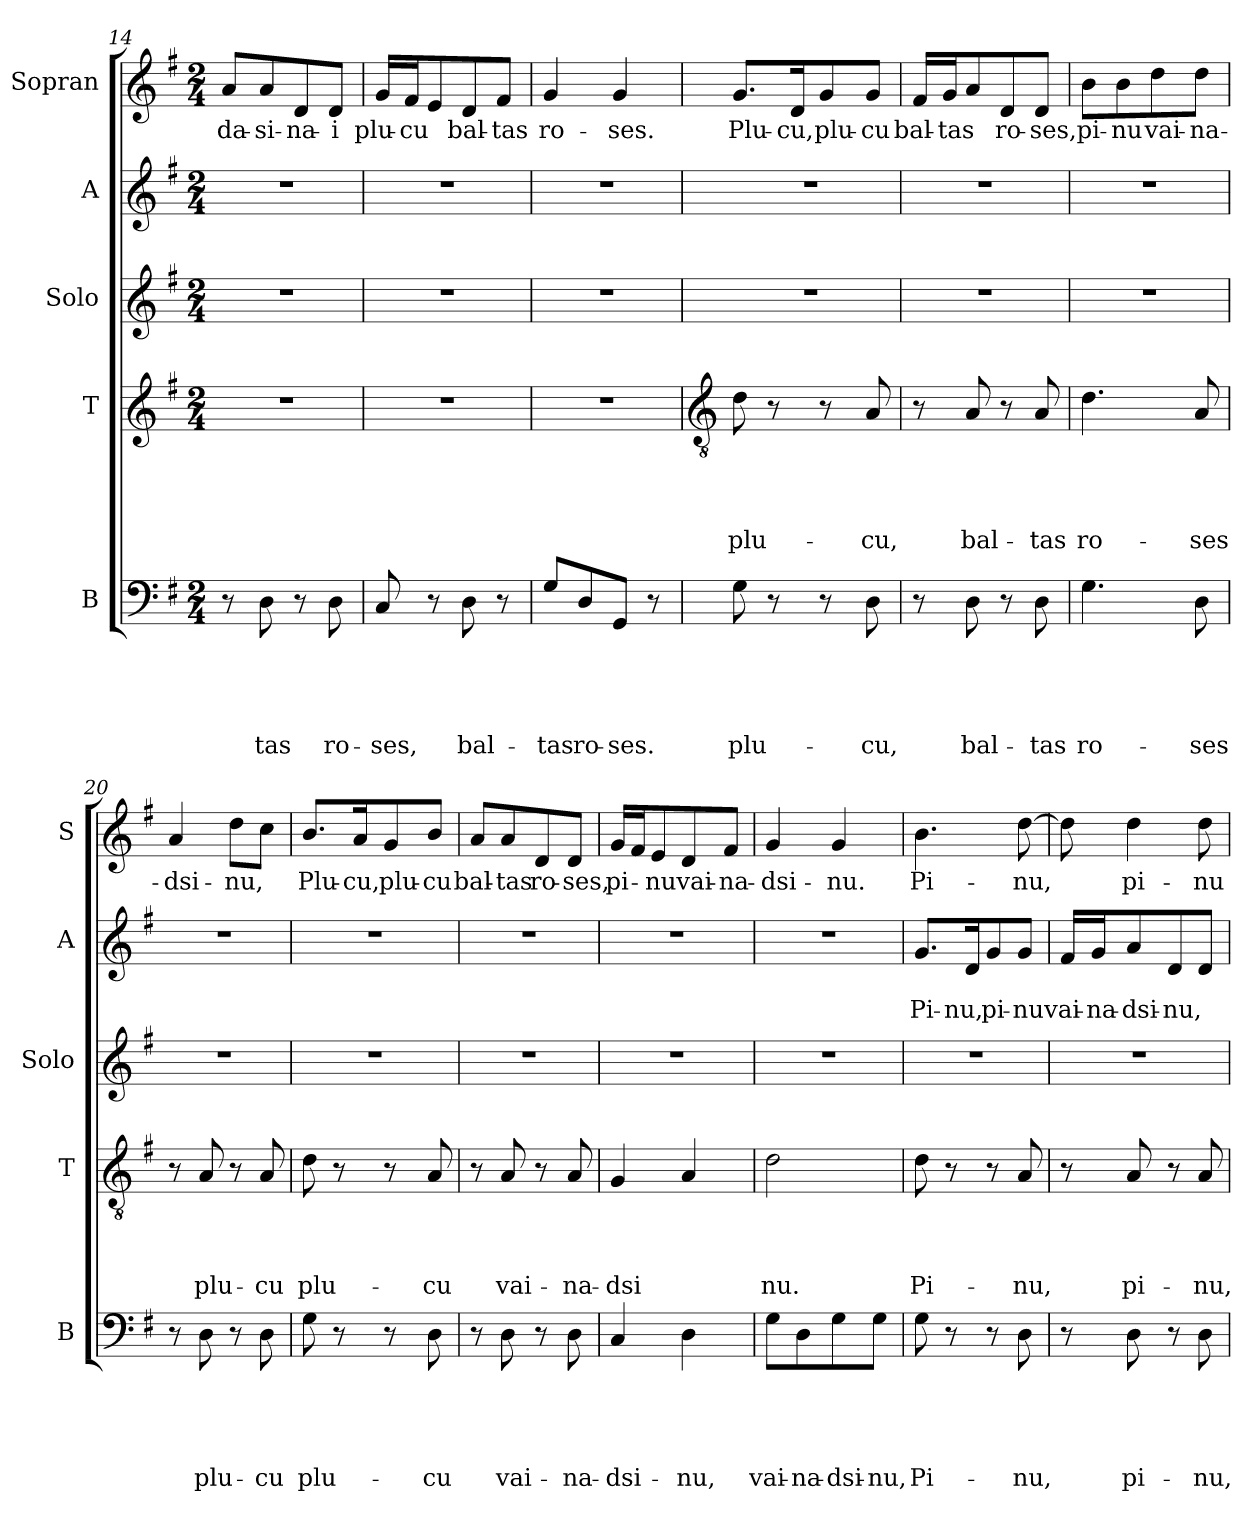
**kern	**text	**text	**text	**text	**text	**kern	**text	**text	**text	**text	**kern	**kern	**text	**text	**kern	**text
*part5	*part5	*part5	*part5	*part5	*part5	*part4	*part4	*part4	*part4	*part4	*part3	*part2	*part2	*part2	*part1	*part1
*staff5	*staff5	*staff5	*staff5	*staff5	*staff5	*staff4	*staff4	*staff4	*staff4	*staff4	*staff3	*staff2	*staff2	*staff2	*staff1	*staff1
*I"B	*	*	*	*	*	*I"T	*	*	*	*	*I"Solo	*I"A	*	*	*I"Sopran	*
*I'B	*	*	*	*	*	*I'T	*	*	*	*	*I'Solo	*I'A	*	*	*I'S	*
*clefF4	*	*	*	*	*	*clefG2	*	*	*	*	*clefG2	*clefG2	*	*	*clefG2	*
*k[f#]	*	*	*	*	*	*k[f#]	*	*	*	*	*k[f#]	*k[f#]	*	*	*k[f#]	*
*G:	*	*	*	*	*	*G:	*	*	*	*	*G:	*G:	*	*	*G:	*
*M2/4	*	*	*	*	*	*M2/4	*	*	*	*	*M2/4	*M2/4	*	*	*M2/4	*
=14	=14	=14	=14	=14	=14	=14	=14	=14	=14	=14	=14	=14	=14	=14	=14	=14
!	!	!	!	!	!	!	!	!	!	!	!	!	!	!	!	!LO:LY:b
8r	.	.	.	.	.	2r	.	.	.	.	2r	2r	.	.	8a/L	da-
!	!	!	!	!	!LO:LY:b	!	!	!	!	!	!	!	!	!	!	!LO:LY:b:rj
8D\	.	.	.	.	-tas	.	.	.	.	.	.	.	.	.	8a/	-si-
!	!	!	!	!	!	!	!	!	!	!	!	!	!	!	!	!LO:LY:b
8r	.	.	.	.	.	.	.	.	.	.	.	.	.	.	8d/	-na-
!	!	!	!	!	!LO:LY:b	!	!	!	!	!	!	!	!	!	!	!LO:LY:b:rj
8D\	.	.	.	.	ro-	.	.	.	.	.	.	.	.	.	8d/J	-i
=15	=15	=15	=15	=15	=15	=15	=15	=15	=15	=15	=15	=15	=15	=15	=15	=15
!	!	!	!	!	!LO:LY:b	!	!	!	!	!	!	!	!	!	!	!LO:LY:b
8C/	.	.	.	.	-ses,	2r	.	.	.	.	2r	2r	.	.	16g/LL	plu-
!	!	!	!	!	!	!	!	!	!	!	!	!	!	!	!	!LO:LY:b
.	.	.	.	.	.	.	.	.	.	.	.	.	.	.	16f#/J	-cu
8r	.	.	.	.	.	.	.	.	.	.	.	.	.	.	8e/	.
!	!	!	!	!	!LO:LY:b	!	!	!	!	!	!	!	!	!	!	!LO:LY:b
8D\	.	.	.	.	bal-	.	.	.	.	.	.	.	.	.	8d/	bal-
!	!	!	!	!	!	!	!	!	!	!	!	!	!	!	!	!LO:LY:b:rj
8r	.	.	.	.	.	.	.	.	.	.	.	.	.	.	8f#/J	-tas
=16	=16	=16	=16	=16	=16	=16	=16	=16	=16	=16	=16	=16	=16	=16	=16	=16
!	!	!	!	!	!LO:LY:b	!	!	!	!	!	!	!	!	!	!	!LO:LY:b
8G/L	.	.	.	.	-tas	2r	.	.	.	.	2r	2r	.	.	4g/	ro-
!	!	!	!	!	!LO:LY:b	!	!	!	!	!	!	!	!	!	!	!
8D/	.	.	.	.	ro-	.	.	.	.	.	.	.	.	.	.	.
!	!	!	!	!	!LO:LY:b	!	!	!	!	!	!	!	!	!	!	!LO:LY:b
8GG/J	.	.	.	.	-ses.	.	.	.	.	.	.	.	.	.	4g/	-ses.
8r	.	.	.	.	.	.	.	.	.	.	.	.	.	.	.	.
!!LO:LB:g=z
=17	=17	=17	=17	=17	=17	=17	=17	=17	=17	=17	=17	=17	=17	=17	=17	=17
*	*	*	*	*	*	*clefGv2	*	*	*	*	*	*	*	*	*	*
!	!	!	!	!	!LO:LY:b	!	!	!	!	!LO:LY:b	!	!	!	!	!	!LO:LY:b
8G\	.	.	.	.	plu-	8d\	.	.	.	plu-	2r	2r	.	.	8.g/L	Plu-
8r	.	.	.	.	.	8r	.	.	.	.	.	.	.	.	.	.
!	!	!	!	!	!	!	!	!	!	!	!	!	!	!	!	!LO:LY:b
.	.	.	.	.	.	.	.	.	.	.	.	.	.	.	16d/k	-cu,
!	!	!	!	!	!	!	!	!	!	!	!	!	!	!	!	!LO:LY:b
8r	.	.	.	.	.	8r	.	.	.	.	.	.	.	.	8g/	plu-
!	!	!	!	!	!LO:LY:b	!	!	!	!	!LO:LY:b	!	!	!	!	!	!LO:LY:b:rj
8D\	.	.	.	.	-cu,	8A/	.	.	.	-cu,	.	.	.	.	8g/J	-cu
=18	=18	=18	=18	=18	=18	=18	=18	=18	=18	=18	=18	=18	=18	=18	=18	=18
!	!	!	!	!	!	!	!	!	!	!	!	!	!	!	!	!LO:LY:b
8r	.	.	.	.	.	8r	.	.	.	.	2r	2r	.	.	16f#/LL	bal-
!	!	!	!	!	!	!	!	!	!	!	!	!	!	!	!	!LO:LY:b
.	.	.	.	.	.	.	.	.	.	.	.	.	.	.	16g/J	-tas
!	!	!	!	!	!LO:LY:b	!	!	!	!	!LO:LY:b	!	!	!	!	!	!
8D\	.	.	.	.	bal-	8A/	.	.	.	bal-	.	.	.	.	8a/	.
!	!	!	!	!	!	!	!	!	!	!	!	!	!	!	!	!LO:LY:b
8r	.	.	.	.	.	8r	.	.	.	.	.	.	.	.	8d/	ro-
!	!	!	!	!	!LO:LY:b	!	!	!	!	!LO:LY:b	!	!	!	!	!	!LO:LY:b
8D\	.	.	.	.	-tas	8A/	.	.	.	-tas	.	.	.	.	8d/J	-ses,
=19	=19	=19	=19	=19	=19	=19	=19	=19	=19	=19	=19	=19	=19	=19	=19	=19
!	!	!	!	!	!LO:LY:b	!	!	!	!	!LO:LY:b	!	!	!	!	!	!LO:LY:b
4.G\	.	.	.	.	ro-	4.d\	.	.	.	ro-	2r	2r	.	.	8b\L	pi-
!	!	!	!	!	!	!	!	!	!	!	!	!	!	!	!	!LO:LY:b:rj
.	.	.	.	.	.	.	.	.	.	.	.	.	.	.	8b\	-nu
!	!	!	!	!	!	!	!	!	!	!	!	!	!	!	!	!LO:LY:b
.	.	.	.	.	.	.	.	.	.	.	.	.	.	.	8dd\	vai-
!	!	!	!	!	!LO:LY:b	!	!	!	!	!LO:LY:b	!	!	!	!	!	!LO:LY:b:rj
8D\	.	.	.	.	-ses	8A/	.	.	.	-ses	.	.	.	.	8dd\J	-na-
=20	=20	=20	=20	=20	=20	=20	=20	=20	=20	=20	=20	=20	=20	=20	=20	=20
!	!	!	!	!	!	!	!	!	!	!	!	!	!	!	!	!LO:LY:b
8r	.	.	.	.	.	8r	.	.	.	.	2r	2r	.	.	4a/	-dsi-
!	!	!	!	!	!LO:LY:b	!	!	!	!	!LO:LY:b	!	!	!	!	!	!
8D\	.	.	.	.	plu-	8A/	.	.	.	plu-	.	.	.	.	.	.
!	!	!	!	!	!	!	!	!	!	!	!	!	!	!	!	!LO:LY:b
8r	.	.	.	.	.	8r	.	.	.	.	.	.	.	.	8dd\L	-nu,
!	!	!	!	!	!LO:LY:b	!	!	!	!	!LO:LY:b	!	!	!	!	!	!
8D\	.	.	.	.	-cu	8A/	.	.	.	-cu	.	.	.	.	8cc\J	.
=21	=21	=21	=21	=21	=21	=21	=21	=21	=21	=21	=21	=21	=21	=21	=21	=21
!	!	!	!	!	!LO:LY:b	!	!	!	!	!LO:LY:b	!	!	!	!	!	!LO:LY:b
8G\	.	.	.	.	plu-	8d\	.	.	.	plu-	2r	2r	.	.	8.b/L	Plu-
8r	.	.	.	.	.	8r	.	.	.	.	.	.	.	.	.	.
!	!	!	!	!	!	!	!	!	!	!	!	!	!	!	!	!LO:LY:b
.	.	.	.	.	.	.	.	.	.	.	.	.	.	.	16a/k	-cu,
!	!	!	!	!	!	!	!	!	!	!	!	!	!	!	!	!LO:LY:b
8r	.	.	.	.	.	8r	.	.	.	.	.	.	.	.	8g/	plu-
!	!	!	!	!	!LO:LY:b	!	!	!	!	!LO:LY:b	!	!	!	!	!	!LO:LY:b:rj
8D\	.	.	.	.	-cu	8A/	.	.	.	-cu	.	.	.	.	8b/J	-cu
=22	=22	=22	=22	=22	=22	=22	=22	=22	=22	=22	=22	=22	=22	=22	=22	=22
!	!	!	!	!	!	!	!	!	!	!	!	!	!	!	!	!LO:LY:b
8r	.	.	.	.	.	8r	.	.	.	.	2r	2r	.	.	8a/L	bal-
!	!	!	!	!	!LO:LY:b	!	!	!	!	!LO:LY:b	!	!	!	!	!	!LO:LY:b:rj
8D\	.	.	.	.	vai-	8A/	.	.	.	vai-	.	.	.	.	8a/	-tas
!	!	!	!	!	!	!	!	!	!	!	!	!	!	!	!	!LO:LY:b
8r	.	.	.	.	.	8r	.	.	.	.	.	.	.	.	8d/	ro-
!	!	!	!	!	!LO:LY:b	!	!	!	!	!LO:LY:b	!	!	!	!	!	!LO:LY:b
8D\	.	.	.	.	-na-	8A/	.	.	.	-na-	.	.	.	.	8d/J	-ses,
=23	=23	=23	=23	=23	=23	=23	=23	=23	=23	=23	=23	=23	=23	=23	=23	=23
!	!	!	!	!	!LO:LY:b	!	!	!	!	!LO:LY:b	!	!	!	!	!	!LO:LY:b
4C/	.	.	.	.	-dsi-	4G/	.	.	.	-dsi	2r	2r	.	.	16g/LL	pi-
.	.	.	.	.	.	.	.	.	.	.	.	.	.	.	16f#/J	.
!	!	!	!	!	!	!	!	!	!	!	!	!	!	!	!	!LO:LY:b
.	.	.	.	.	.	.	.	.	.	.	.	.	.	.	8e/	-nu
!	!	!	!	!	!LO:LY:b	!	!	!	!	!	!	!	!	!	!	!LO:LY:b
4D\	.	.	.	.	-nu,	4A/	.	.	.	.	.	.	.	.	8d/	vai-
!	!	!	!	!	!	!	!	!	!	!	!	!	!	!	!	!LO:LY:b:rj
.	.	.	.	.	.	.	.	.	.	.	.	.	.	.	8f#/J	-na-
=24	=24	=24	=24	=24	=24	=24	=24	=24	=24	=24	=24	=24	=24	=24	=24	=24
!	!	!	!	!	!LO:LY:b	!	!	!	!	!LO:LY:b	!	!	!	!	!	!LO:LY:b
8G\L	.	.	.	.	vai-	2d\	.	.	.	nu.	2r	2r	.	.	4g/	-dsi-
!	!	!	!	!	!LO:LY:b	!	!	!	!	!	!	!	!	!	!	!
8D\	.	.	.	.	-na-	.	.	.	.	.	.	.	.	.	.	.
!	!	!	!	!	!LO:LY:b	!	!	!	!	!	!	!	!	!	!	!LO:LY:b
8G\	.	.	.	.	-dsi-	.	.	.	.	.	.	.	.	.	4g/	-nu.
!	!	!	!	!	!LO:LY:b:rj	!	!	!	!	!	!	!	!	!	!	!
8G\J	.	.	.	.	-nu,	.	.	.	.	.	.	.	.	.	.	.
!!LO:LB:g=z
=25	=25	=25	=25	=25	=25	=25	=25	=25	=25	=25	=25	=25	=25	=25	=25	=25
!	!	!	!	!	!LO:LY:b	!	!	!	!	!LO:LY:b	!	!	!	!LO:LY:b	!	!LO:LY:b
8G\	.	.	.	.	Pi-	8d\	.	.	.	Pi-	2r	8.g/L	.	Pi-	4.b\	Pi-
8r	.	.	.	.	.	8r	.	.	.	.	.	.	.	.	.	.
!	!	!	!	!	!	!	!	!	!	!	!	!	!	!LO:LY:b	!	!
.	.	.	.	.	.	.	.	.	.	.	.	16d/k	.	-nu,	.	.
!	!	!	!	!	!	!	!	!	!	!	!	!	!	!LO:LY:b	!	!
8r	.	.	.	.	.	8r	.	.	.	.	.	8g/	.	pi-	.	.
!	!	!	!	!	!LO:LY:b	!	!	!	!	!LO:LY:b	!	!	!	!LO:LY:b:rj	!	!LO:LY:b
8D\	.	.	.	.	-nu,	8A/	.	.	.	-nu,	.	8g/J	.	-nu	[>8dd\	-nu,
=26	=26	=26	=26	=26	=26	=26	=26	=26	=26	=26	=26	=26	=26	=26	=26	=26
!	!	!	!	!	!	!	!	!	!	!	!	!	!	!LO:LY:b	!	!
8r	.	.	.	.	.	8r	.	.	.	.	2r	16f#/LL	.	vai-	8dd\]	.
!	!	!	!	!	!	!	!	!	!	!	!	!	!	!LO:LY:b	!	!
.	.	.	.	.	.	.	.	.	.	.	.	16g/J	.	-na-	.	.
!	!	!	!	!	!LO:LY:b	!	!	!	!	!LO:LY:b	!	!	!	!LO:LY:b	!	!LO:LY:b
8D\	.	.	.	.	pi-	8A/	.	.	.	pi-	.	8a/	.	-dsi-	4dd\	pi-
!	!	!	!	!	!	!	!	!	!	!	!	!	!	!LO:LY:b	!	!
8r	.	.	.	.	.	8r	.	.	.	.	.	8d/	.	-nu,	.	.
!	!	!	!	!	!LO:LY:b	!	!	!	!	!LO:LY:b	!	!	!	!	!	!LO:LY:b
8D\	.	.	.	.	-nu,	8A/	.	.	.	-nu,	.	8d/J	.	.	8dd\	-nu
=	=	=	=	=	=	=	=	=	=	=	=	=	=	=	=	=
*-	*-	*-	*-	*-	*-	*-	*-	*-	*-	*-	*-	*-	*-	*-	*-	*-
